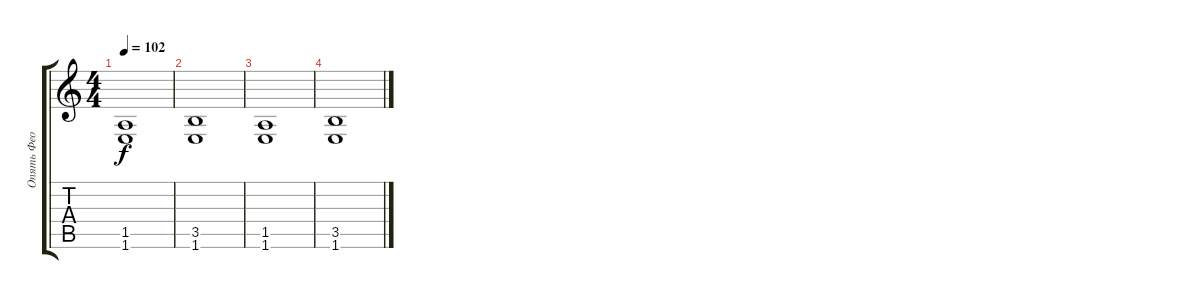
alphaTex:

\track ("Опять Фео" "Опять Фео") {instrument distortionguitar}
\staff {score tabs}
\tuning (Eb4 Bb3 Gb3 Db3 Ab2 Eb2) {hide}
\ts (4 4)
\tempo 102
\clef g2
\ks c
(1.5 1.6).1{dy f} |
(3.5 1.6).1 |
(1.5 1.6).1 |
(3.5 1.6).1
